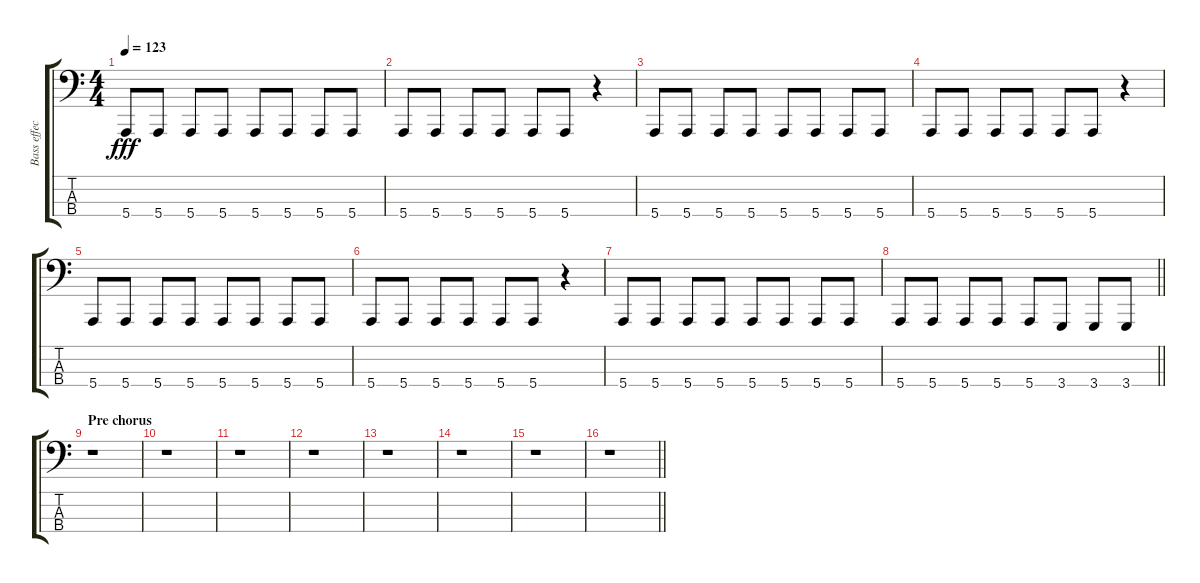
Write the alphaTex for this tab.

\track ("Bass effect" "Bass effec") {instrument lead1square}
\staff {score tabs}
\tuning (G2 D2 A1 E1) {hide}
\ts (4 4)
\tempo 123
\clef f4
\ks c
5.4.8{dy fff} 5.4.8 5.4.8 5.4.8 5.4.8 5.4.8 5.4.8 5.4.8 |
5.4.8 5.4.8 5.4.8 5.4.8 5.4.8 5.4.8 r.4 |
5.4.8 5.4.8 5.4.8 5.4.8 5.4.8 5.4.8 5.4.8 5.4.8 |
5.4.8 5.4.8 5.4.8 5.4.8 5.4.8 5.4.8 r.4 |
5.4.8 5.4.8 5.4.8 5.4.8 5.4.8 5.4.8 5.4.8 5.4.8 |
5.4.8 5.4.8 5.4.8 5.4.8 5.4.8 5.4.8 r.4 |
5.4.8 5.4.8 5.4.8 5.4.8 5.4.8 5.4.8 5.4.8 5.4.8 |
\barLineRight lightlight
5.4.8 5.4.8 5.4.8 5.4.8 5.4.8 3.4.8 3.4.8 3.4.8 |
\section ("" "Pre chorus")
r.1 |
r.1 |
r.1 |
r.1 |
r.1 |
r.1 |
r.1 |
\barLineRight lightlight
r.1
